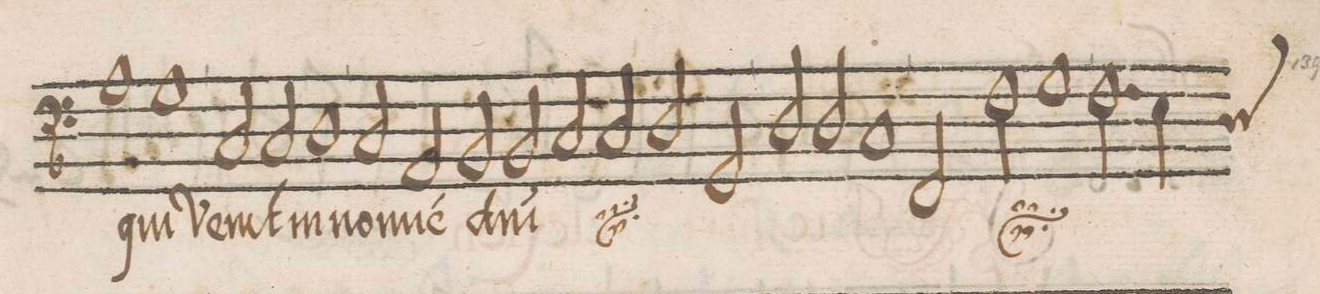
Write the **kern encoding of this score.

**kern	**text
*I"BASSVS	*
*clefF4	*
*k[b-]	*
*met()	*
*M2/1	*
1A	qui
1G	Ve-
=45-	=45-
2C/	-nit
2C/	in
1D	no-
=46-	=46-
2C/	-mi-
2AA/	-(n)e
2BB-/	d(o-
2BB-/	-mi)-
=47-	=47-
2C/	-ni
*	*ij
2C/	in
2D/	no-
2GG/	-mi-
=48-	=48-
2D/	-(n)e
2D/	d(o-
1C	-mi)-
=49-	=49-
2FF/	-ni
2F\	in
1G	.
=50-	=50-
2.F\	no
*custos:D	*
4E\	.
*-	*-
